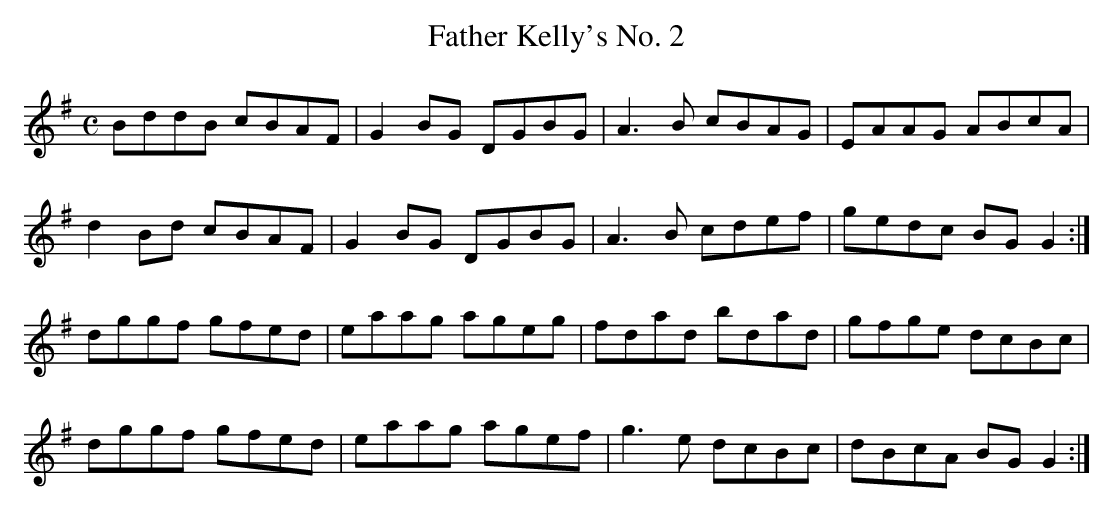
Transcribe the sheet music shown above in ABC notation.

X:1
T:Father Kelly's No. 2
M:C
L:1/8
K:G Major
BddB cBAF|G2BG DGBG|A3B cBAG|EAAG ABcA|!
d2Bd cBAF|G2BG DGBG|A3B cdef|gedc BGG2:|!
dggf gfed|eaag ageg|fdad bdad|gfge dcBc|!
dggf gfed|eaag agef|g3e dcBc|dBcA BGG2:|!
